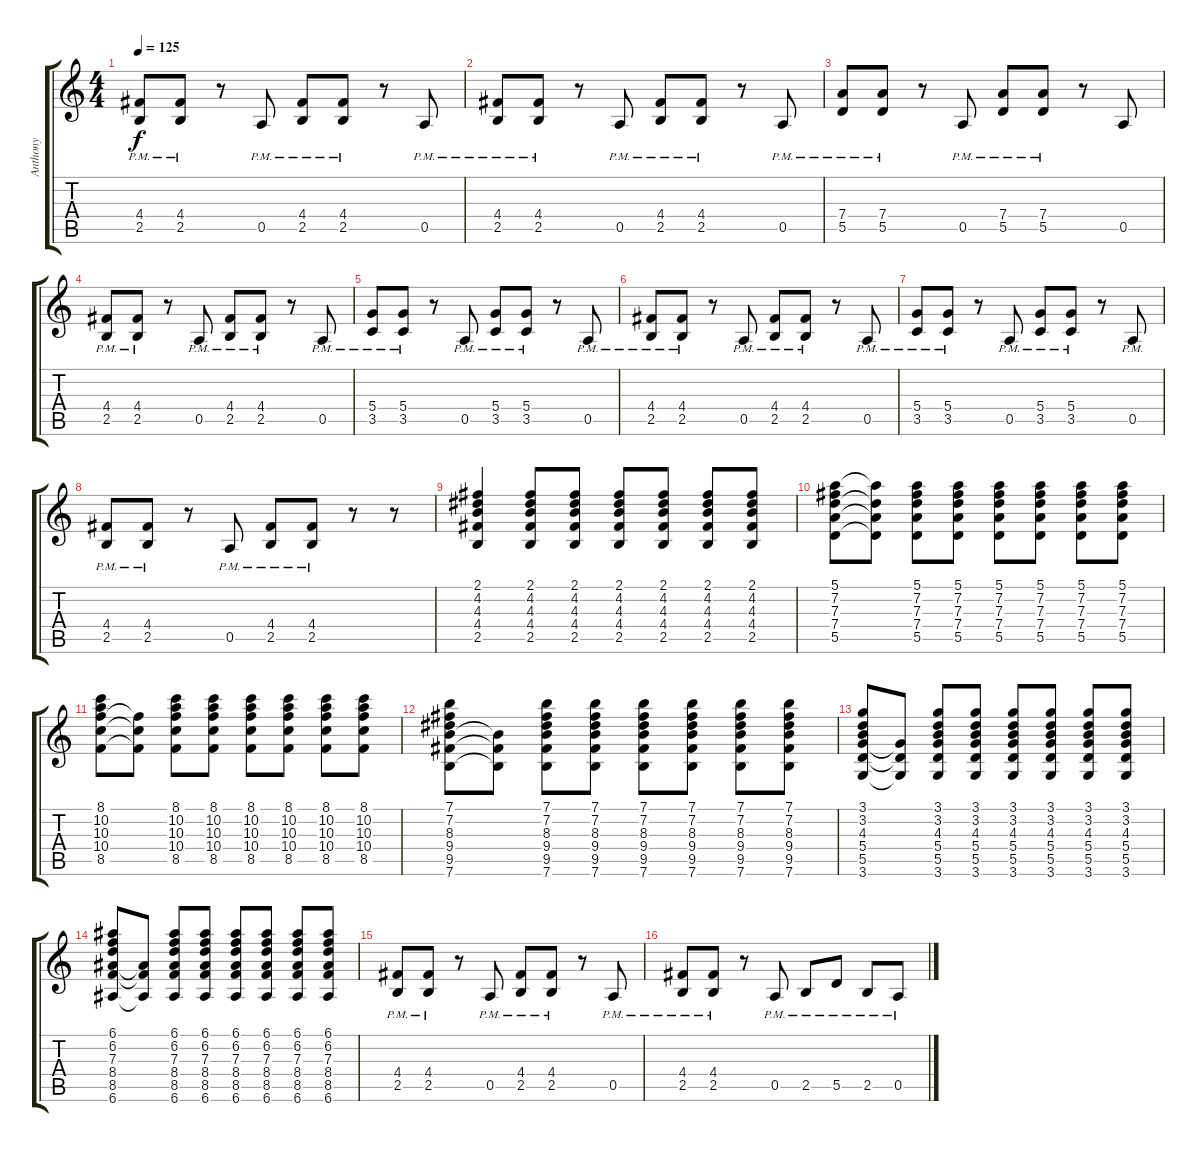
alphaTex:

\track ("Anthony" "Anthony") {instrument distortionguitar}
\staff {score tabs}
\tuning (E4 B3 G3 D3 A2 E2) {hide}
\ts (4 4)
\tempo 125
\clef g2
\ks c
(4.4{pm} 2.5{pm}).8{dy f} (4.4{pm} 2.5{pm}).8 r.8 0.5{pm}.8 (4.4{pm} 2.5{pm}).8 (4.4{pm} 2.5{pm}).8 r.8 0.5{pm}.8 |
(4.4{pm} 2.5{pm}).8 (4.4{pm} 2.5{pm}).8 r.8 0.5{pm}.8 (4.4{pm} 2.5{pm}).8 (4.4{pm} 2.5{pm}).8 r.8 0.5{pm}.8 |
(7.4{pm} 5.5{pm}).8 (7.4{pm} 5.5{pm}).8 r.8 0.5{pm}.8 (7.4{pm} 5.5{pm}).8 (7.4{pm} 5.5{pm}).8 r.8 0.5.8 |
(4.4{pm} 2.5{pm}).8 (4.4{pm} 2.5{pm}).8 r.8 0.5{pm}.8 (4.4{pm} 2.5{pm}).8 (4.4{pm} 2.5{pm}).8 r.8 0.5{pm}.8 |
(5.4{pm} 3.5{pm}).8 (5.4{pm} 3.5{pm}).8 r.8 0.5{pm}.8 (5.4{pm} 3.5{pm}).8 (5.4{pm} 3.5{pm}).8 r.8 0.5{pm}.8 |
(4.4{pm} 2.5{pm}).8 (4.4{pm} 2.5{pm}).8 r.8 0.5{pm}.8 (4.4{pm} 2.5{pm}).8 (4.4{pm} 2.5{pm}).8 r.8 0.5{pm}.8 |
(5.4{pm} 3.5{pm}).8 (5.4{pm} 3.5{pm}).8 r.8 0.5{pm}.8 (5.4{pm} 3.5{pm}).8 (5.4{pm} 3.5{pm}).8 r.8 0.5{pm}.8 |
(4.4{pm} 2.5{pm}).8 (4.4{pm} 2.5{pm}).8 r.8 0.5{pm}.8 (4.4{pm} 2.5{pm}).8 (4.4{pm} 2.5{pm}).8 r.8 r.8 |
(2.1 4.2 4.3 4.4 2.5).4 (2.1 4.2 4.3 4.4 2.5).8 (2.1 4.2 4.3 4.4 2.5).8 (2.1 4.2 4.3 4.4 2.5).8 (2.1 4.2 4.3 4.4 2.5).8 (2.1 4.2 4.3 4.4 2.5).8 (2.1 4.2 4.3 4.4 2.5).8 |
(5.1 7.2 7.3 7.4 5.5).8 (5.1{t} 7.3{t} 7.4{t} 5.5{t}).8 (5.1 7.2 7.3 7.4 5.5).8 (5.1 7.2 7.3 7.4 5.5).8 (5.1 7.2 7.3 7.4 5.5).8 (5.1 7.2 7.3 7.4 5.5).8 (5.1 7.2 7.3 7.4 5.5).8 (5.1 7.2 7.3 7.4 5.5).8 |
(8.1 10.2 10.3 10.4 8.5).8 (10.3{t} 10.4{t} 8.5{t}).8 (8.1 10.2 10.3 10.4 8.5).8 (8.1 10.2 10.3 10.4 8.5).8 (8.1 10.2 10.3 10.4 8.5).8 (8.1 10.2 10.3 10.4 8.5).8 (8.1 10.2 10.3 10.4 8.5).8 (8.1 10.2 10.3 10.4 8.5).8 |
(7.1 7.2 8.3 9.4 9.5 7.6).8 (9.4{t} 9.5{t} 7.6{t}).8 (7.1 7.2 8.3 9.4 9.5 7.6).8 (7.1 7.2 8.3 9.4 9.5 7.6).8 (7.1 7.2 8.3 9.4 9.5 7.6).8 (7.1 7.2 8.3 9.4 9.5 7.6).8 (7.1 7.2 8.3 9.4 9.5 7.6).8 (7.1 7.2 8.3 9.4 9.5 7.6).8 |
(3.1 3.2 4.3 5.4 5.5 3.6).8 (5.4{t} 5.5{t} 3.6{t}).8 (3.1 3.2 4.3 5.4 5.5 3.6).8 (3.1 3.2 4.3 5.4 5.5 3.6).8 (3.1 3.2 4.3 5.4 5.5 3.6).8 (3.1 3.2 4.3 5.4 5.5 3.6).8 (3.1 3.2 4.3 5.4 5.5 3.6).8 (3.1 3.2 4.3 5.4 5.5 3.6).8 |
(6.1 6.2 7.3 8.4 8.5 6.6).8 (8.4{t} 8.5{t} 6.6{t}).8 (6.1 6.2 7.3 8.4 8.5 6.6).8 (6.1 6.2 7.3 8.4 8.5 6.6).8 (6.1 6.2 7.3 8.4 8.5 6.6).8 (6.1 6.2 7.3 8.4 8.5 6.6).8 (6.1 6.2 7.3 8.4 8.5 6.6).8 (6.1 6.2 7.3 8.4 8.5 6.6).8 |
(4.4{pm} 2.5{pm}).8 (4.4{pm} 2.5{pm}).8 r.8 0.5{pm}.8 (4.4{pm} 2.5{pm}).8 (4.4{pm} 2.5{pm}).8 r.8 0.5{pm}.8 |
(4.4{pm} 2.5{pm}).8 (4.4{pm} 2.5{pm}).8 r.8 0.5{pm}.8 2.5{pm}.8 5.5{pm}.8 2.5{pm}.8 0.5{pm}.8
